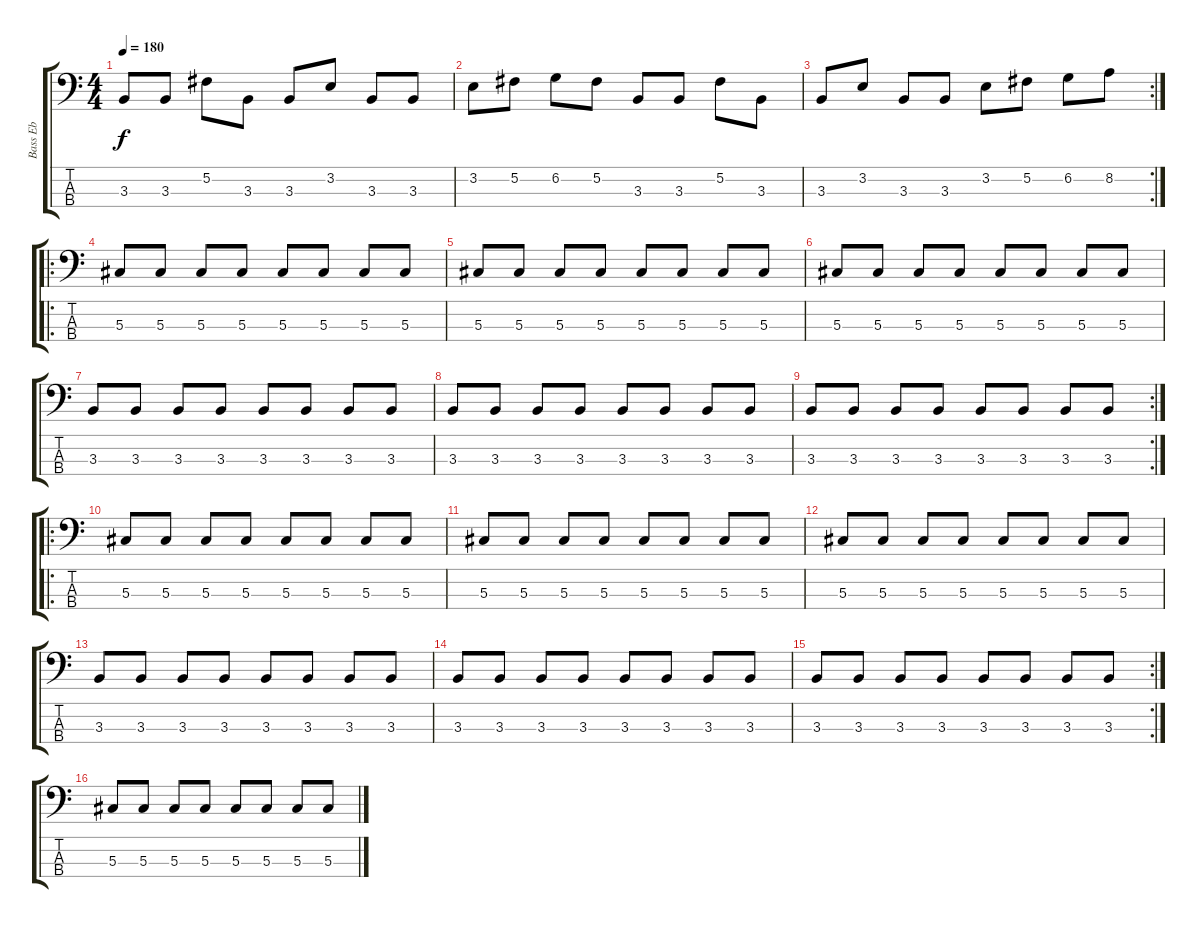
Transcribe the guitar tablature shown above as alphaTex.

\track ("Bass Eb" "Bass Eb") {instrument electricbasspick}
\staff {score tabs}
\tuning (Gb2 Db2 Ab1 Eb1) {hide}
\ts (4 4)
\tempo 180
\clef f4
\ks c
3.3.8{dy f} 3.3.8 5.2.8 3.3.8 3.3.8 3.2.8 3.3.8 3.3.8 |
3.2.8 5.2.8 6.2.8 5.2.8 3.3.8 3.3.8 5.2.8 3.3.8 |
\rc 2
3.3.8 3.2.8 3.3.8 3.3.8 3.2.8 5.2.8 6.2.8 8.2.8 |
\ro
5.3.8 5.3.8 5.3.8 5.3.8 5.3.8 5.3.8 5.3.8 5.3.8 |
5.3.8 5.3.8 5.3.8 5.3.8 5.3.8 5.3.8 5.3.8 5.3.8 |
5.3.8 5.3.8 5.3.8 5.3.8 5.3.8 5.3.8 5.3.8 5.3.8 |
3.3.8 3.3.8 3.3.8 3.3.8 3.3.8 3.3.8 3.3.8 3.3.8 |
3.3.8 3.3.8 3.3.8 3.3.8 3.3.8 3.3.8 3.3.8 3.3.8 |
\rc 2
3.3.8 3.3.8 3.3.8 3.3.8 3.3.8 3.3.8 3.3.8 3.3.8 |
\ro
5.3.8 5.3.8 5.3.8 5.3.8 5.3.8 5.3.8 5.3.8 5.3.8 |
5.3.8 5.3.8 5.3.8 5.3.8 5.3.8 5.3.8 5.3.8 5.3.8 |
5.3.8 5.3.8 5.3.8 5.3.8 5.3.8 5.3.8 5.3.8 5.3.8 |
3.3.8 3.3.8 3.3.8 3.3.8 3.3.8 3.3.8 3.3.8 3.3.8 |
3.3.8 3.3.8 3.3.8 3.3.8 3.3.8 3.3.8 3.3.8 3.3.8 |
\rc 2
3.3.8 3.3.8 3.3.8 3.3.8 3.3.8 3.3.8 3.3.8 3.3.8 |
5.3.8 5.3.8 5.3.8 5.3.8 5.3.8 5.3.8 5.3.8 5.3.8
